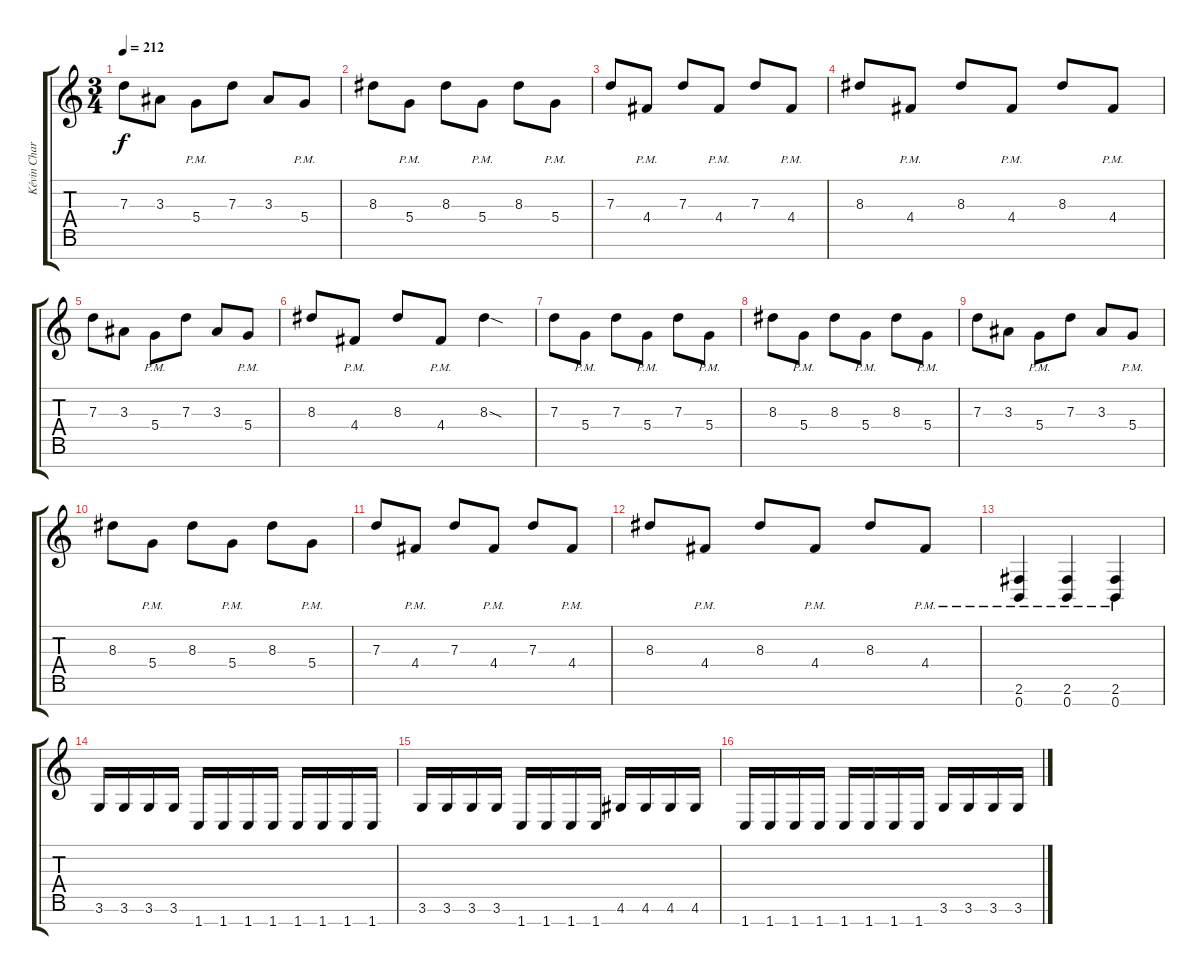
\track ("Kévin Chartré" "Kévin Char") {instrument distortionguitar}
\staff {score tabs}
\tuning (E4 B3 G3 D3 A2 E2 B1) {hide}
\ts (3 4)
\tempo 212
\clef g2
\ks c
7.3.8{dy f} 3.3.8 5.4{pm}.8 7.3.8 3.3.8 5.4{pm}.8 |
8.3.8 5.4{pm}.8 8.3.8 5.4{pm}.8 8.3.8 5.4{pm}.8 |
7.3.8 4.4{pm}.8 7.3.8 4.4{pm}.8 7.3.8 4.4{pm}.8 |
8.3.8 4.4{pm}.8 8.3.8 4.4{pm}.8 8.3.8 4.4{pm}.8 |
7.3.8 3.3.8 5.4{pm}.8 7.3.8 3.3.8 5.4{pm}.8 |
8.3.8 4.4{pm}.8 8.3.8 4.4{pm}.8 8.3{sod}.4 |
7.3.8 5.4{pm}.8 7.3.8 5.4{pm}.8 7.3.8 5.4{pm}.8 |
8.3.8 5.4{pm}.8 8.3.8 5.4{pm}.8 8.3.8 5.4{pm}.8 |
7.3.8 3.3.8 5.4{pm}.8 7.3.8 3.3.8 5.4{pm}.8 |
8.3.8 5.4{pm}.8 8.3.8 5.4{pm}.8 8.3.8 5.4{pm}.8 |
7.3.8 4.4{pm}.8 7.3.8 4.4{pm}.8 7.3.8 4.4{pm}.8 |
8.3.8 4.4{pm}.8 8.3.8 4.4{pm}.8 8.3.8 4.4{pm}.8 |
(2.6{pm} 0.7{pm}).4 (2.6{pm} 0.7{pm}).4 (2.6{pm} 0.7{pm}).4 |
3.6.16 3.6.16 3.6.16 3.6.16 1.7.16 1.7.16 1.7.16 1.7.16 1.7.16 1.7.16 1.7.16 1.7.16 |
3.6.16 3.6.16 3.6.16 3.6.16 1.7.16 1.7.16 1.7.16 1.7.16 4.6.16 4.6.16 4.6.16 4.6.16 |
1.7.16 1.7.16 1.7.16 1.7.16 1.7.16 1.7.16 1.7.16 1.7.16 3.6.16 3.6.16 3.6.16 3.6.16
